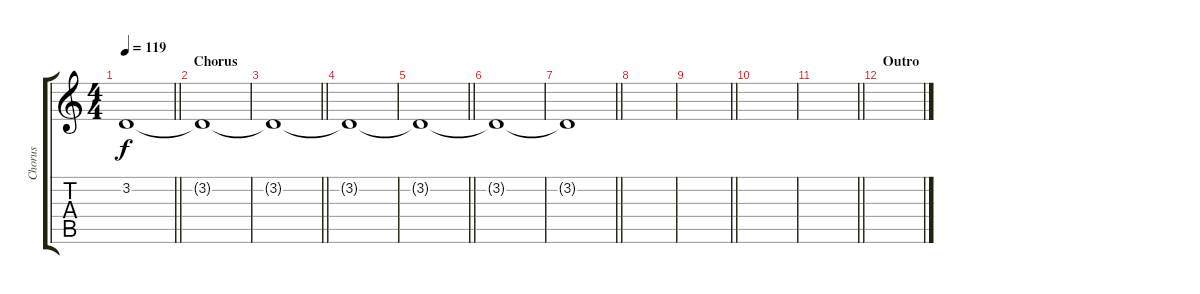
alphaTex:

\track ("Chorus" "Chorus") {instrument pad4choir}
\staff {score tabs}
\tuning (E4 B3 G3 D3 A2 E2) {hide}
\ts (4 4)
\tempo 119
\clef g2
\barLineRight lightlight
\ks c
3.2{t}.1{dy f} |
\section ("" "Chorus")
3.2{t}.1 |
\barLineRight lightlight
3.2{t}.1 |
3.2{t}.1 |
\barLineRight lightlight
3.2{t}.1 |
3.2{t}.1 |
\barLineRight lightlight
3.2{t}.1 |
|
\barLineRight lightlight
|
|
\barLineRight lightlight
|
\section ("" "Outro")
